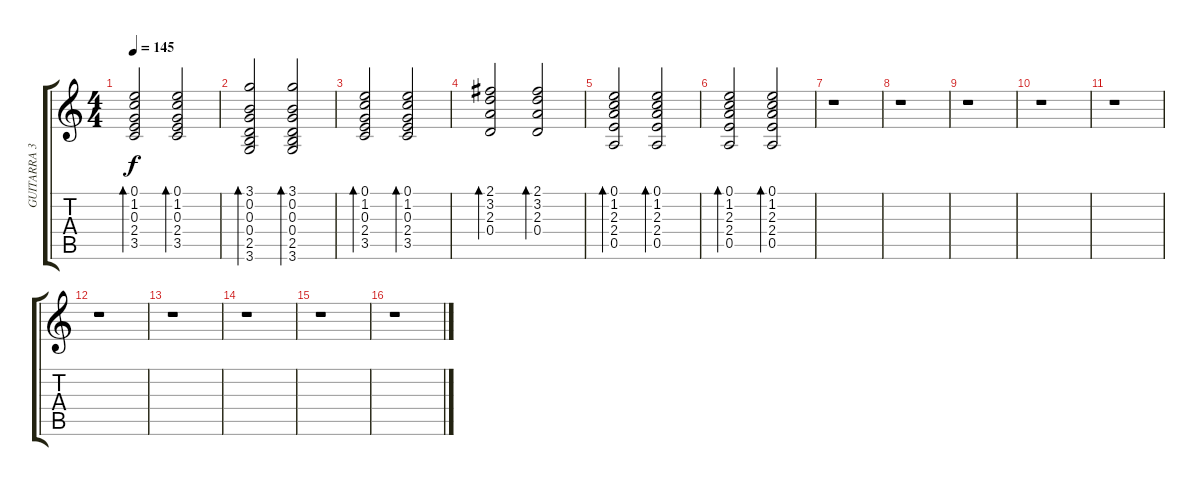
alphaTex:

\track ("GUITARRA 3" "GUITARRA 3") {instrument acousticguitarsteel}
\staff {score tabs}
\tuning (E4 B3 G3 D3 A2 E2) {hide}
\ts (4 4)
\tempo 145
\clef g2
\ks c
(0.1 1.2 0.3 2.4 3.5).2{bd 60 dy f} (0.1 1.2 0.3 2.4 3.5).2{bd 60} |
(3.1 0.2 0.3 0.4 2.5 3.6).2{bd 60} (3.1 0.2 0.3 0.4 2.5 3.6).2{bd 60} |
(0.1 1.2 0.3 2.4 3.5).2{bd 60} (0.1 1.2 0.3 2.4 3.5).2{bd 60} |
(2.1 3.2 2.3 0.4).2{bd 60} (2.1 3.2 2.3 0.4).2{bd 60} |
(0.1 1.2 2.3 2.4 0.5).2{bd 60} (0.1 1.2 2.3 2.4 0.5).2{bd 60} |
(0.1 1.2 2.3 2.4 0.5).2{bd 60} (0.1 1.2 2.3 2.4 0.5).2{bd 60} |
r.1 |
r.1 |
r.1 |
r.1 |
r.1 |
r.1 |
r.1 |
r.1 |
r.1 |
r.1
